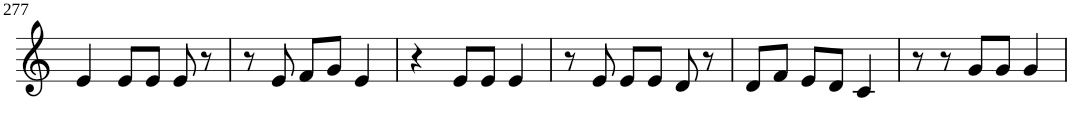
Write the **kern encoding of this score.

**kern
*part1
*staff1
*I"Violin
!!LO:PB:g=z
*clefG2
*k[]
*M3/4
=277
4e/
8e/L
8e/J
8e/
8r
=278
8r
8e/
8f/L
8g/J
4e/
=279
4r
8e/L
8e/J
4e/
=280
8r
8e/
8e/L
8e/J
8d/
8r
=281
8d/L
8f/J
8e/L
8d/J
4c/
=282
8r
8r
8g/L
8g/J
4g/
=
*-
